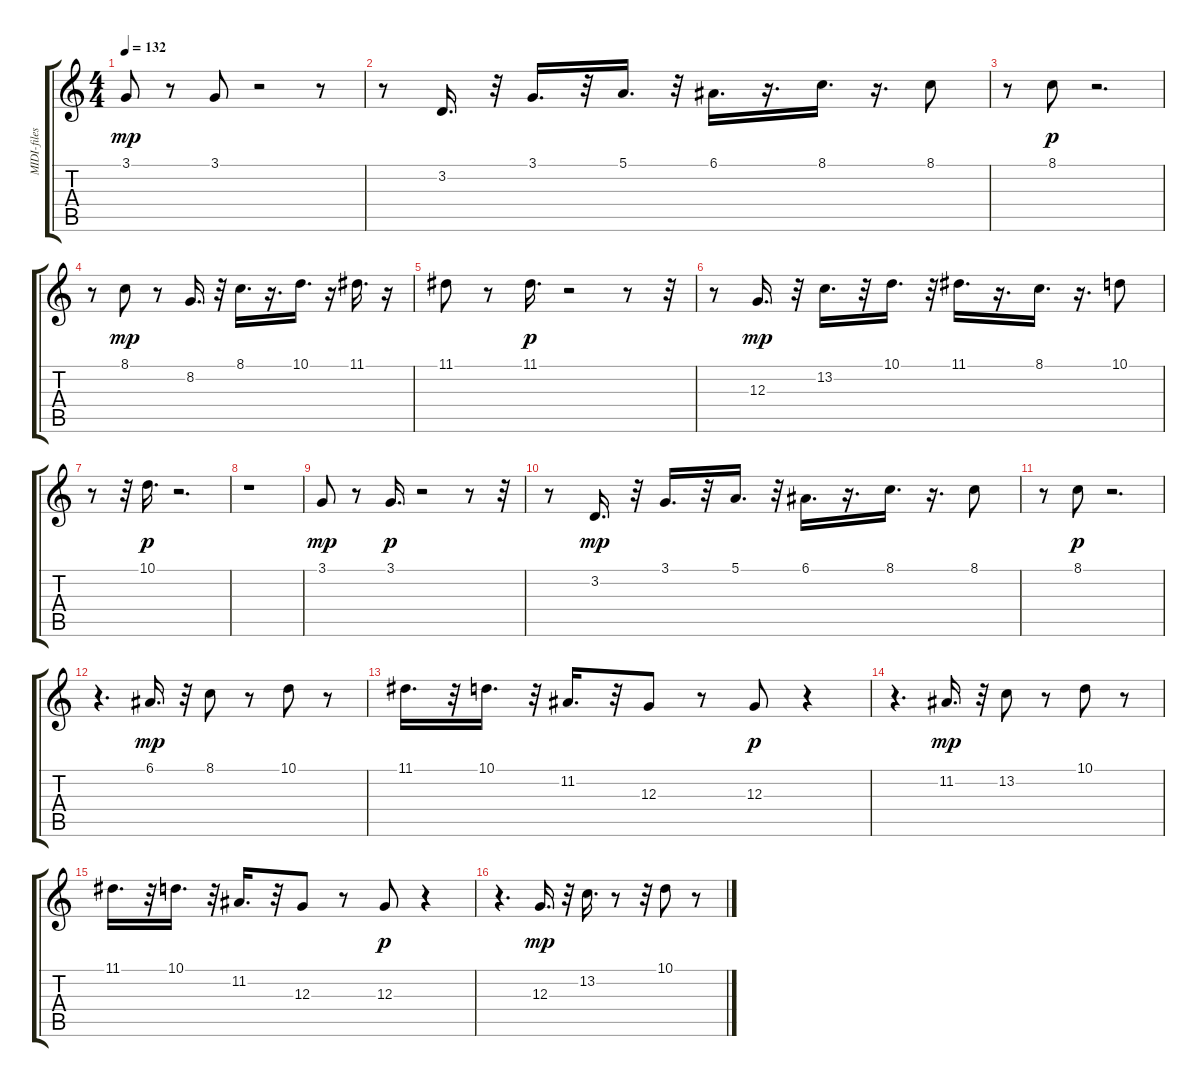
\track ("MIDI-files" "MIDI-files") {instrument synthbrass2}
\staff {score tabs}
\tuning (E4 B3 G3 D3 A2 E2) {hide}
\ts (4 4)
\tempo 132
\clef g2
\ks c
3.1.8{dy mp} r.8 3.1.8 r.2 r.8 |
r.8 3.2.16{d} r.32 3.1.16{d} r.32 5.1.16{d} r.32 6.1.16{d} r.16{d} 8.1.16{d} r.16{d} 8.1.8 |
r.8 8.1.8{dy p} r.2{d} |
r.8 8.1.8{dy mp} r.8 8.2.16{d} r.32 8.1.16{d} r.16{d} 10.1.16{d} r.16 11.1.16{d} r.16 |
11.1.8 r.8 11.1.16{d dy p} r.2 r.8 r.32 |
r.8 12.3.16{d dy mp} r.32 13.2.16{d} r.32 10.1.16{d} r.32 11.1.16{d} r.16{d} 8.1.16{d} r.16{d} 10.1.8 |
r.8 r.32 10.1.16{d dy p} r.2{d} |
r.1 |
3.1.8{dy mp} r.8 3.1.16{d dy p} r.2 r.8 r.32 |
r.8 3.2.16{d dy mp} r.32 3.1.16{d} r.32 5.1.16{d} r.32 6.1.16{d} r.16{d} 8.1.16{d} r.16{d} 8.1.8 |
r.8 8.1.8{dy p} r.2{d} |
r.4{d} 6.1.16{d dy mp} r.32 8.1.8 r.8 10.1.8 r.8 |
11.1.16{d} r.32 10.1.16{d} r.32 11.2.16{d} r.32 12.3.8 r.8 12.3.8{dy p} r.4 |
r.4{d} 11.2.16{d dy mp} r.32 13.2.8 r.8 10.1.8 r.8 |
11.1.16{d} r.32 10.1.16{d} r.32 11.2.16{d} r.32 12.3.8 r.8 12.3.8{dy p} r.4 |
r.4{d} 12.3.16{d dy mp} r.32 13.2.16{d} r.8 r.32 10.1.8 r.8
